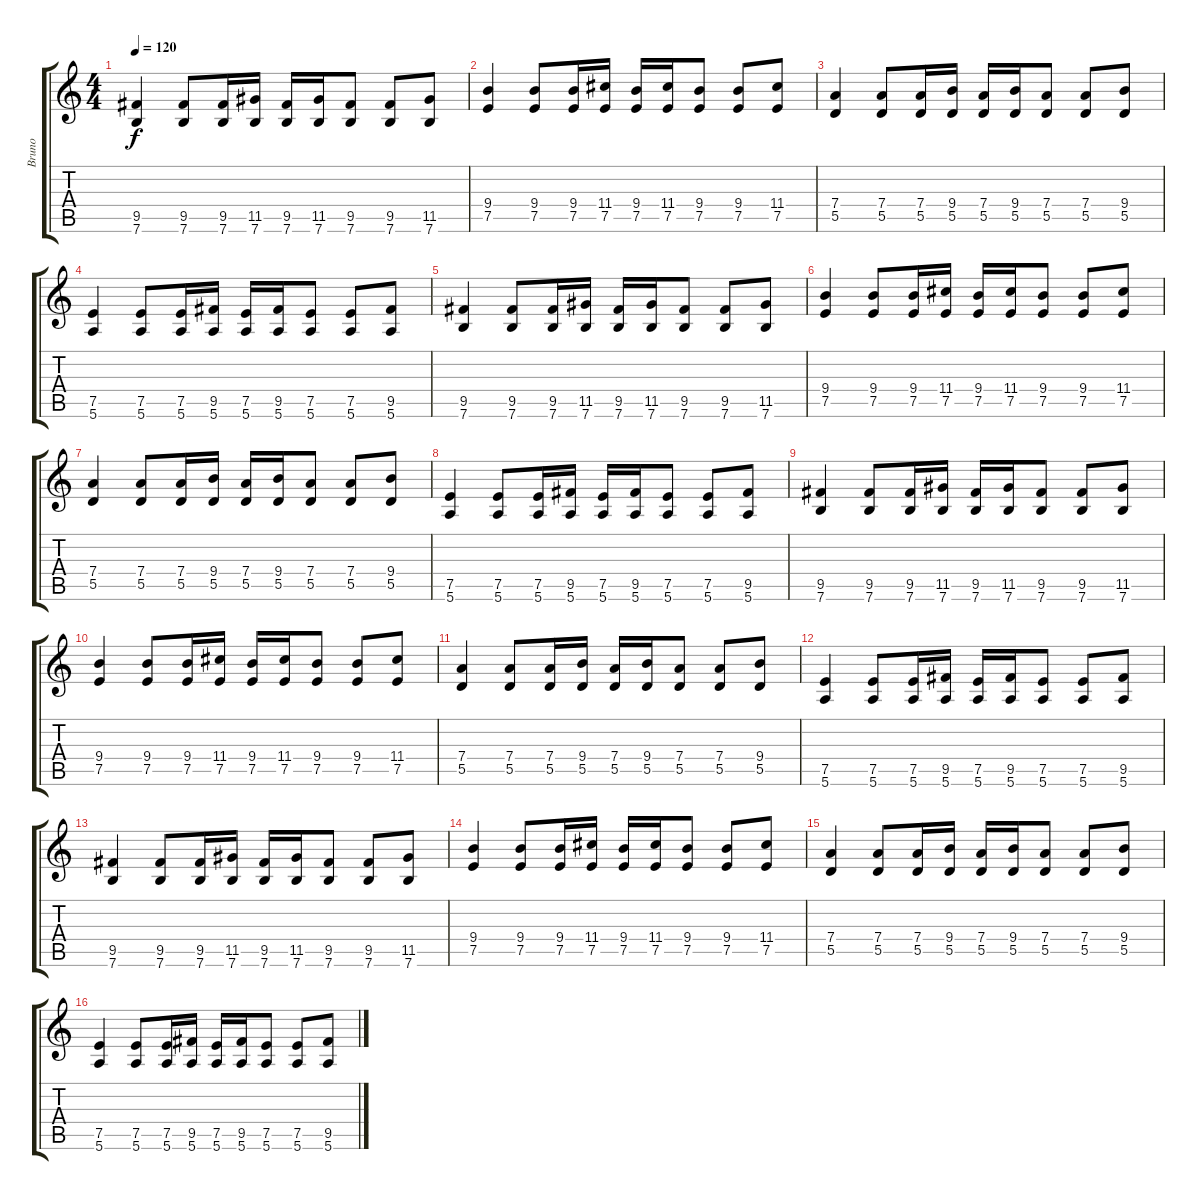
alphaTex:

\track ("Bruno" "Bruno") {instrument distortionguitar}
\staff {score tabs}
\tuning (E4 B3 G3 D3 A2 E2) {hide}
\ts (4 4)
\tempo 120
\clef g2
\ks c
(9.5 7.6).4{dy f} (9.5 7.6).8 (9.5 7.6).16 (11.5 7.6).16 (9.5 7.6).16 (11.5 7.6).16 (9.5 7.6).8 (9.5 7.6).8 (11.5 7.6).8 |
(9.4 7.5).4 (9.4 7.5).8 (9.4 7.5).16 (11.4 7.5).16 (9.4 7.5).16 (11.4 7.5).16 (9.4 7.5).8 (9.4 7.5).8 (11.4 7.5).8 |
(7.4 5.5).4 (7.4 5.5).8 (7.4 5.5).16 (9.4 5.5).16 (7.4 5.5).16 (9.4 5.5).16 (7.4 5.5).8 (7.4 5.5).8 (9.4 5.5).8 |
(7.5 5.6).4 (7.5 5.6).8 (7.5 5.6).16 (9.5 5.6).16 (7.5 5.6).16 (9.5 5.6).16 (7.5 5.6).8 (7.5 5.6).8 (9.5 5.6).8 |
(9.5 7.6).4 (9.5 7.6).8 (9.5 7.6).16 (11.5 7.6).16 (9.5 7.6).16 (11.5 7.6).16 (9.5 7.6).8 (9.5 7.6).8 (11.5 7.6).8 |
(9.4 7.5).4 (9.4 7.5).8 (9.4 7.5).16 (11.4 7.5).16 (9.4 7.5).16 (11.4 7.5).16 (9.4 7.5).8 (9.4 7.5).8 (11.4 7.5).8 |
(7.4 5.5).4 (7.4 5.5).8 (7.4 5.5).16 (9.4 5.5).16 (7.4 5.5).16 (9.4 5.5).16 (7.4 5.5).8 (7.4 5.5).8 (9.4 5.5).8 |
(7.5 5.6).4 (7.5 5.6).8 (7.5 5.6).16 (9.5 5.6).16 (7.5 5.6).16 (9.5 5.6).16 (7.5 5.6).8 (7.5 5.6).8 (9.5 5.6).8 |
(9.5 7.6).4 (9.5 7.6).8 (9.5 7.6).16 (11.5 7.6).16 (9.5 7.6).16 (11.5 7.6).16 (9.5 7.6).8 (9.5 7.6).8 (11.5 7.6).8 |
(9.4 7.5).4 (9.4 7.5).8 (9.4 7.5).16 (11.4 7.5).16 (9.4 7.5).16 (11.4 7.5).16 (9.4 7.5).8 (9.4 7.5).8 (11.4 7.5).8 |
(7.4 5.5).4 (7.4 5.5).8 (7.4 5.5).16 (9.4 5.5).16 (7.4 5.5).16 (9.4 5.5).16 (7.4 5.5).8 (7.4 5.5).8 (9.4 5.5).8 |
(7.5 5.6).4 (7.5 5.6).8 (7.5 5.6).16 (9.5 5.6).16 (7.5 5.6).16 (9.5 5.6).16 (7.5 5.6).8 (7.5 5.6).8 (9.5 5.6).8 |
(9.5 7.6).4 (9.5 7.6).8 (9.5 7.6).16 (11.5 7.6).16 (9.5 7.6).16 (11.5 7.6).16 (9.5 7.6).8 (9.5 7.6).8 (11.5 7.6).8 |
(9.4 7.5).4 (9.4 7.5).8 (9.4 7.5).16 (11.4 7.5).16 (9.4 7.5).16 (11.4 7.5).16 (9.4 7.5).8 (9.4 7.5).8 (11.4 7.5).8 |
(7.4 5.5).4 (7.4 5.5).8 (7.4 5.5).16 (9.4 5.5).16 (7.4 5.5).16 (9.4 5.5).16 (7.4 5.5).8 (7.4 5.5).8 (9.4 5.5).8 |
(7.5 5.6).4 (7.5 5.6).8 (7.5 5.6).16 (9.5 5.6).16 (7.5 5.6).16 (9.5 5.6).16 (7.5 5.6).8 (7.5 5.6).8 (9.5 5.6).8
